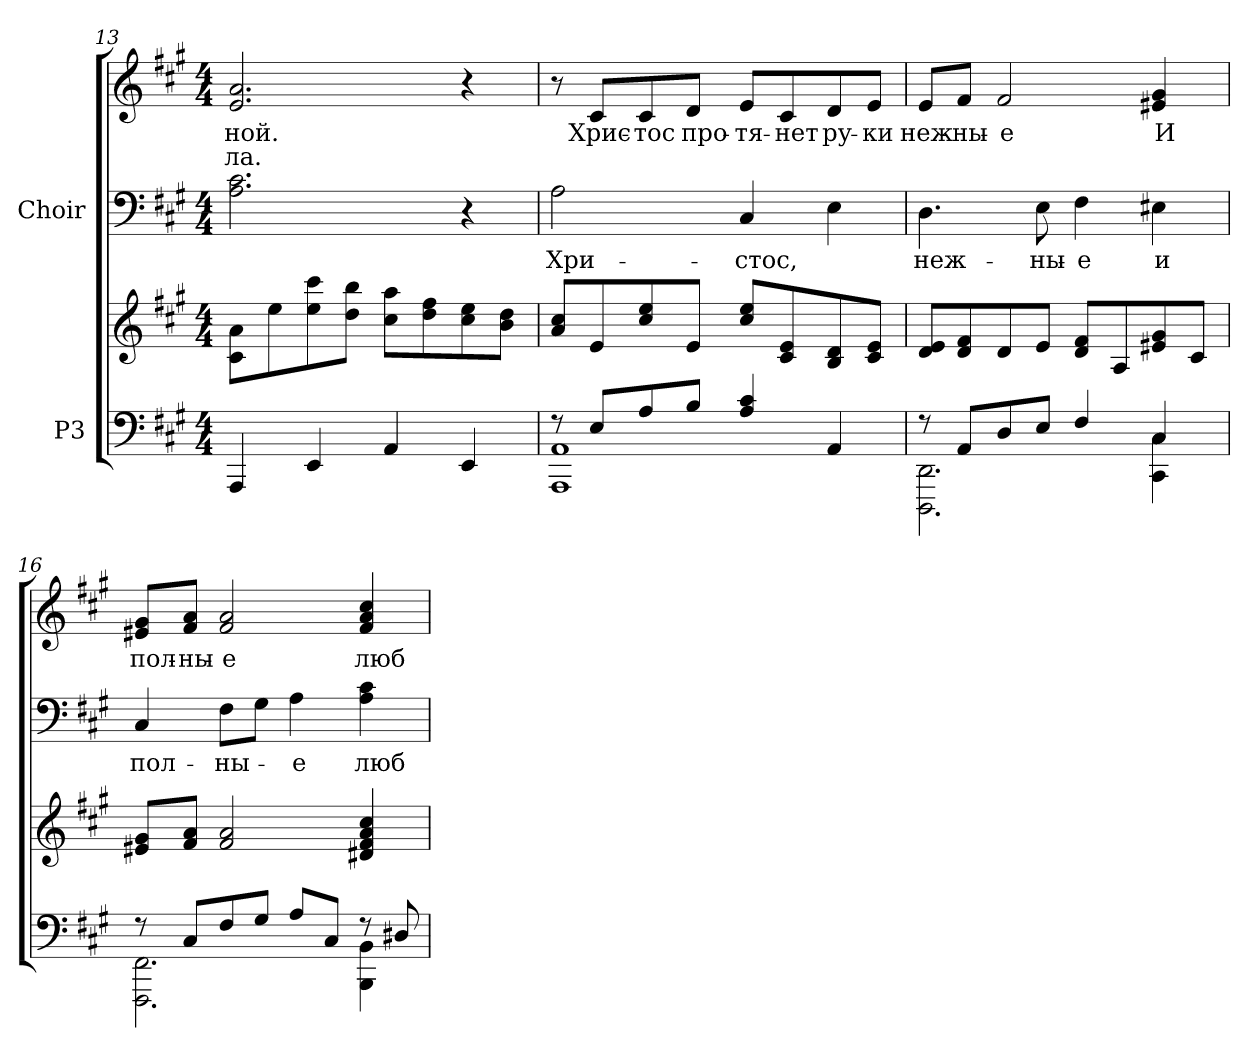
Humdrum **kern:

**kern	**kern	**kern	**text	**kern	**text	**text
*part2	*part2	*part1	*part1	*part1	*part1	*part1
*staff4	*staff3	*staff2	*staff2	*staff1	*staff1	*staff1
*I"P3	*	*I"Choir	*	*	*	*
*clefF4	*clefG2	*clefF4	*	*clefG2	*	*
*k[f#c#g#]	*k[f#c#g#]	*k[f#c#g#]	*	*k[f#c#g#]	*	*
*A:	*A:	*A:	*	*A:	*	*
*M4/4	*M4/4	*M4/4	*	*M4/4	*	*
=13	=13	=13	=13	=13	=13	=13
!	!	!	!	!	!LO:LY:b:color=#000000	!LO:LY:b:color=#000000
4AAAi/	8c#i\ 8aiL	2.Ai\ 2.c#i	.	2.ei/ 2.ai	-ной.	-ла.
.	8eei\	.	.	.	.	.
4EEi/	8eei\ 8ccc#i	.	.	.	.	.
.	8ddi\ 8bbiJ	.	.	.	.	.
4AAi/	8cc#i\ 8aaiL	.	.	.	.	.
.	8ddi\ 8ff#i	.	.	.	.	.
4EEi/	8cc#i\ 8eei	4r	.	4r	.	.
.	8bi\ 8ddiJ	.	.	.	.	.
=14	=14	=14	=14	=14	=14	=14
*^	*	*	*	*	*	*
!	!	!	!	!LO:LY:a:color=#000000	!	!	!
8r	1AAAi 1AAi	8ai/ 8cc#iL	2Ai\	Хри-	8r	.	.
!	!	!	!	!	!	!LO:LY:b:color=#000000	!
8Ei/L	.	8ei/	.	.	8c#i/L	Хрис-	.
!	!	!	!	!	!	!LO:LY:b:color=#000000	!
8Ai/	.	8cc#i/ 8eei	.	.	8c#i/	-тос	.
!	!	!	!	!	!	!LO:LY:b:color=#000000	!
8Bi/J	.	8ei/J	.	.	8di/J	про-	.
!	!	!	!	!LO:LY:a:color=#000000	!	!	!
!	!	!	!	!	!	!LO:LY:b:color=#000000	!
4Ai/ 4c#i	.	8cc#i/ 8eeiL	4C#i/	-стос,	8ei/L	-тя-	.
!	!	!	!	!	!	!LO:LY:b:color=#000000	!
.	.	8c#i/ 8ei	.	.	8c#i/	-нет	.
!	!	!	!	!	!	!LO:LY:b:color=#000000	!
4AAi/	.	8Bi/ 8di	4Ei\	.	8di/	ру-	.
!	!	!	!	!	!	!LO:LY:b:color=#000000	!
.	.	8c#i/ 8eiJ	.	.	8ei/J	-ки	.
!!LO:LB:g=z
=15	=15	=15	=15	=15	=15	=15	=15
!	!	!	!	!LO:LY:a:color=#000000	!	!	!
!	!	!	!	!	!	!LO:LY:b:color=#000000	!
8r	2.DDDi\ 2.DDi	8di/ 8eiL	4.Di\	неж-	8ei/L	неж-	.
!	!	!	!	!	!	!LO:LY:b:color=#000000	!
8AAi/L	.	8di/ 8f#i	.	.	8f#i/J	-ны-	.
!	!	!	!	!	!	!LO:LY:b:color=#000000	!
8Di/	.	8di/	.	.	2f#i/	-е	.
!	!	!	!	!LO:LY:a:color=#000000	!	!	!
8Ei/J	.	8ei/J	8Ei\	-ны-	.	.	.
!	!	!	!	!LO:LY:a:color=#000000	!	!	!
4F#i/	.	8di/ 8f#iL	4F#i\	-е	.	.	.
.	.	8Ai/	.	.	.	.	.
!	!	!	!	!LO:LY:a:color=#000000	!	!	!
!	!	!	!	!	!	!LO:LY:b:color=#000000	!
4C#i/	4CC#i\ 4C#i	8e#Xi/ 8g#i	4E#Xi\	и	4e#Xi/ 4g#i	И	.
.	.	8c#i/J	.	.	.	.	.
=16	=16	=16	=16	=16	=16	=16	=16
!	!	!	!	!LO:LY:a:color=#000000	!	!	!
!	!	!	!	!	!	!LO:LY:b:color=#000000	!
8r	2.FFF#i\ 2.FF#i	8e#Xi/ 8g#iL	4C#i/	пол-	8e#Xi/ 8g#iL	пол-	.
!	!	!	!	!	!	!LO:LY:b:color=#000000	!
8C#i/L	.	8f#i/ 8aiJ	.	.	8f#i/ 8aiJ	-ны-	.
!	!	!	!	!LO:LY:a:color=#000000	!	!	!
!	!	!	!	!	!	!LO:LY:b:color=#000000	!
8F#i/	.	2f#i/ 2ai	8F#i\L	-ны-	2f#i/ 2ai	-е	.
8G#i/J	.	.	8G#i\J	.	.	.	.
!	!	!	!	!LO:LY:a:color=#000000	!	!	!
8Ai/L	.	.	4Ai\	-е	.	.	.
8C#i/J	.	.	.	.	.	.	.
!	!	!	!	!LO:LY:a:color=#000000	!	!	!
!	!	!	!	!	!	!LO:LY:b:color=#000000	!
8r	4BBBi\ 4BBi	4d#Xi/ 4f#i 4ai 4cc#i	4Ai\ 4c#i	люб-	4f#i/ 4ai 4cc#i	люб-	.
8D#Xi/	.	.	.	.	.	.	.
*v	*v	*	*	*	*	*	*
=	=	=	=	=	=	=
*-	*-	*-	*-	*-	*-	*-
